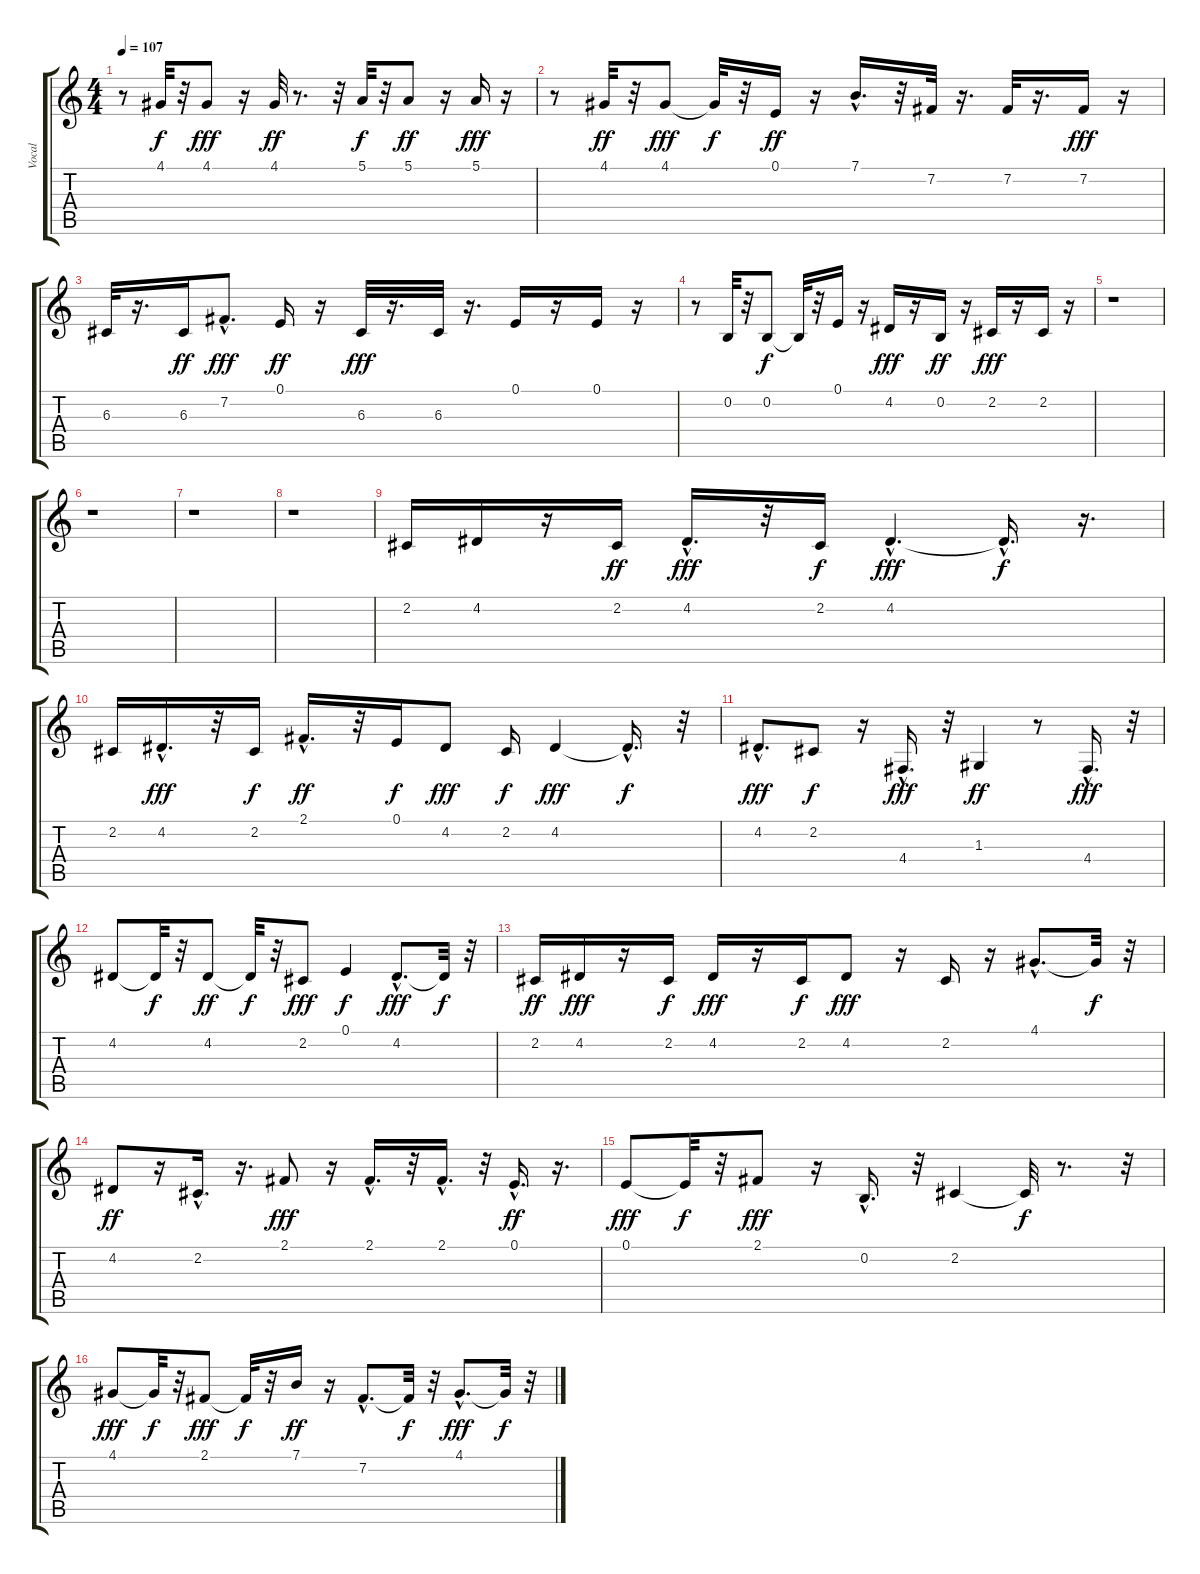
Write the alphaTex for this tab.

\track ("Vocal" "Vocal") {instrument altosax}
\staff {score tabs}
\tuning (E4 B3 G3 D3 A2 E2) {hide}
\ts (4 4)
\tempo 107
\clef g2
\ks c
r.8{dy fff} 4.1.32{dy f} r.32 4.1.8{dy fff} r.16 4.1.32{dy ff} r.8{d} r.32 5.1.32{dy f} r.32 5.1.8{dy ff} r.16 5.1.16{dy fff} r.16 |
r.8 4.1.32{dy ff} r.32 4.1.8{dy fff} 4.1{t}.32{dy f} r.32 0.1.16{dy ff} r.16 7.1{hac}.16{d} r.32 7.2.32 r.16{d} 7.2.32 r.16{d} 7.2.16{dy fff} r.16 |
6.3.32 r.16{d} 6.3.16{dy ff} 7.2{hac}.8{d dy fff} 0.1.16{dy ff} r.16 6.3.32{dy fff} r.16{d} 6.3.32 r.16{d} 0.1.16 r.16 0.1.16 r.16 |
r.8 0.2.32 r.32 0.2.8{dy f} 0.2{t}.32 r.32 0.1.16 r.16 4.2.16{dy fff} r.16 0.2.16{dy ff} r.16 2.2.16{dy fff} r.16 2.2.16 r.16 |
r.1 |
r.1 |
r.1 |
r.1 |
2.2.16 4.2.16 r.16 2.2.16{dy ff} 4.2{hac}.16{d dy fff} r.32 2.2.16{dy f} 4.2{hac}.4{d dy fff} 4.2{hac t}.16{d dy f} r.16{d} |
2.2.16 4.2{hac}.16{d dy fff} r.32 2.2.16{dy f} 2.1{hac}.16{d dy ff} r.32 0.1.16{dy f} 4.2.8{dy fff} 2.2.16{dy f} 4.2.4{dy fff} 4.2{hac t}.16{d dy f} r.32 |
4.2{hac}.8{d dy fff} 2.2.8{dy f} r.16 4.4{hac}.16{d dy fff} r.32 1.3.4{dy ff} r.8 4.4{hac}.16{d dy fff} r.32 |
4.2.8 4.2{t}.32{dy f} r.32 4.2.8{dy ff} 4.2{t}.32{dy f} r.32 2.2.8{dy fff} 0.1.4{dy f} 4.2{hac}.8{d dy fff} 4.2{t}.32{dy f} r.32 |
2.2.16{dy ff} 4.2.16{dy fff} r.16 2.2.16{dy f} 4.2.16{dy fff} r.16 2.2.16{dy f} 4.2.8{dy fff} r.16 2.2.16 r.16 4.1{hac}.8{d} 4.1{t}.32{dy f} r.32 |
4.2.8{dy ff} r.16 2.2{hac}.16{d} r.16{d} 2.1.8{dy fff} r.16 2.1{hac}.16{d} r.32 2.1{hac}.16{d} r.32 0.1{hac}.16{d dy ff} r.16{d} |
0.1.8{dy fff} 0.1{t}.32{dy f} r.32 2.1.8{dy fff} r.16 0.2{hac}.16{d} r.32 2.2.4 2.2{t}.32{dy f} r.8{d} r.32 |
4.1.8{dy fff} 4.1{t}.32{dy f} r.32 2.1.8{dy fff} 2.1{t}.32{dy f} r.32 7.1.16{dy ff} r.16 7.2{hac}.8{d} 7.2{t}.32{dy f} r.32 4.1{hac}.8{d dy fff} 4.1{t}.32{dy f} r.32
